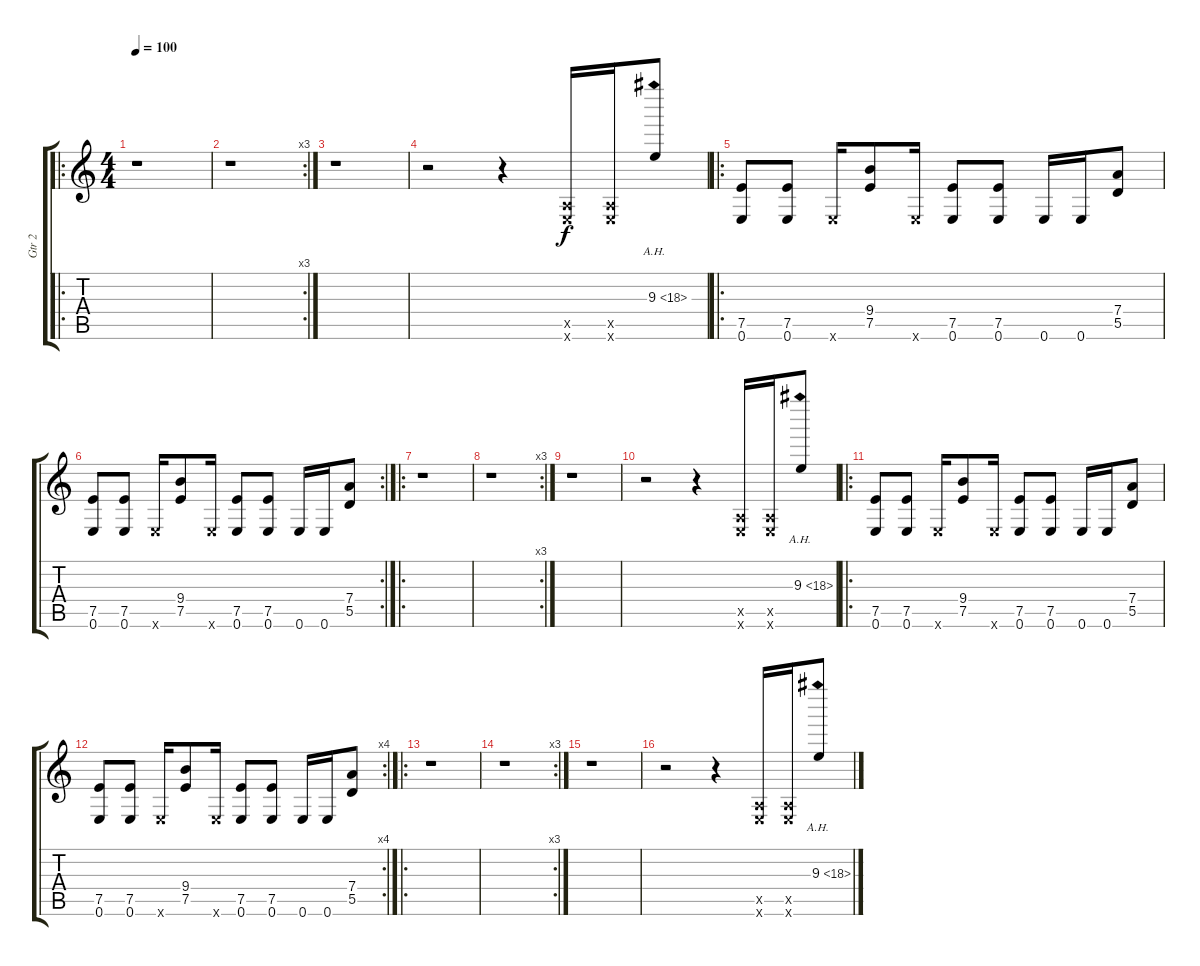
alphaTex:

\track ("Gtr 2" "Gtr 2") {instrument distortionguitar}
\staff {score tabs}
\tuning (E4 B3 G3 D3 A2 E2) {hide}
\ro
\ts (4 4)
\tempo 100
\clef g2
\ks c
r.1{dy f instrument distortionguitar} |
\rc 3
r.1 |
r.1 |
r.2 r.4 (0.5{x} 0.6{x}).16 (0.5{x} 0.6{x}).16 9.3{ah 9}.8 |
\ro
(7.5 0.6).8 (7.5 0.6).8 0.6{x}.16 (9.4 7.5).8 0.6{x}.16 (7.5 0.6).8 (7.5 0.6).8 0.6.16 0.6.16 (7.4 5.5).8 |
\rc 2
(7.5 0.6).8 (7.5 0.6).8 0.6{x}.16 (9.4 7.5).8 0.6{x}.16 (7.5 0.6).8 (7.5 0.6).8 0.6.16 0.6.16 (7.4 5.5).8 |
\ro
r.1 |
\rc 3
r.1 |
r.1 |
r.2 r.4 (0.5{x} 0.6{x}).16 (0.5{x} 0.6{x}).16 9.3{ah 9}.8 |
\ro
(7.5 0.6).8 (7.5 0.6).8 0.6{x}.16 (9.4 7.5).8 0.6{x}.16 (7.5 0.6).8 (7.5 0.6).8 0.6.16 0.6.16 (7.4 5.5).8 |
\rc 4
(7.5 0.6).8 (7.5 0.6).8 0.6{x}.16 (9.4 7.5).8 0.6{x}.16 (7.5 0.6).8 (7.5 0.6).8 0.6.16 0.6.16 (7.4 5.5).8 |
\ro
r.1 |
\rc 3
r.1 |
r.1 |
r.2 r.4 (0.5{x} 0.6{x}).16 (0.5{x} 0.6{x}).16 9.3{ah 9}.8
